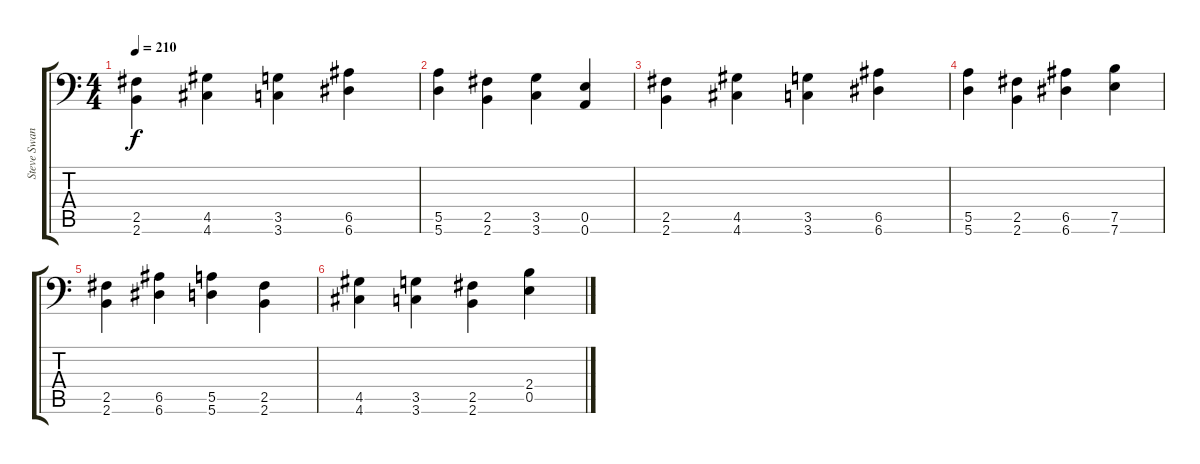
\track ("Steve Swanson (Guitar)" "Steve Swan") {instrument distortionguitar}
\staff {score tabs}
\tuning (B3 Gb3 D3 A2 E2 A1) {hide}
\ts (4 4)
\tempo 210
\clef f4
\ks c
(2.5 2.6).4{dy f} (4.5 4.6).4 (3.5 3.6).4 (6.5 6.6).4 |
(5.5 5.6).4 (2.5 2.6).4 (3.5 3.6).4 (0.5 0.6).4 |
(2.5 2.6).4 (4.5 4.6).4 (3.5 3.6).4 (6.5 6.6).4 |
(5.5 5.6).4 (2.5 2.6).4 (6.5 6.6).4 (7.5 7.6).4 |
(2.5 2.6).4 (6.5 6.6).4 (5.5 5.6).4 (2.5 2.6).4 |
(4.5 4.6).4 (3.5 3.6).4 (2.5 2.6).4 (2.4 0.5).4
